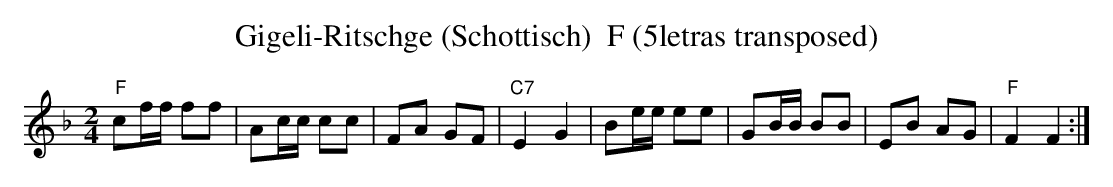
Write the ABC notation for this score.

X:1
T: Gigeli-Ritschge (Schottisch)  F (5letras transposed)
M:2/4
L:1/16
K:F transpose=3 %%MIDI gchordon
"F"c2ff f2f2 | A2cc c2c2 | F2A2 G2F2 | "C7"E4G4 | B2ee e2e2 | G2BB B2B2 | E2B2 A2G2 | "F"F4F4 :|
